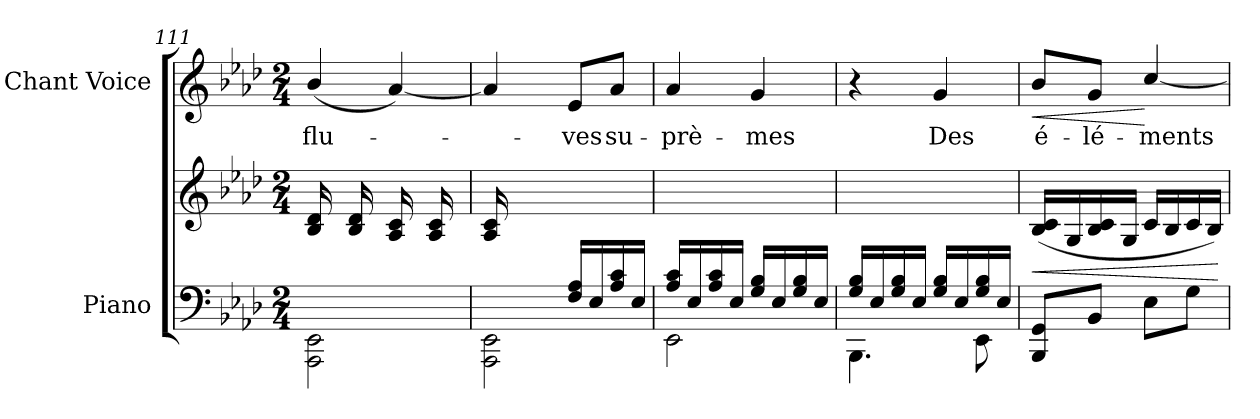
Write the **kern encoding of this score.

**kern	**kern	**dynam	**kern	**text	**dynam
*part2	*part2	*part2	*part1	*part1	*part1
*staff3	*staff2	*staff2/3	*staff1	*staff1	*staff1
*I"Piano	*	*	*I"Chant Voice	*	*
*I'Pno	*	*	*	*	*
*clefF4	*clefG2	*	*clefG2	*	*
*k[b-e-a-d-]	*k[b-e-a-d-]	*	*k[b-e-a-d-]	*	*
*M2/4	*M2/4	*	*M2/4	*	*
=111	=111	=111	=111	=111	=111
*^	*	*	*	*	*
16ryy	2AAA-\ 2EE-\	(16B-/ 16d-/LL	.	(4b-/	-flu-	.
16E-/	.	16ryy	.	.	.	.
16ryy	.	16B-/ 16d-/	.	.	.	.
16E-/JJ	.	16ryy	.	.	.	.
16ryy	.	16A-/ 16c/LL	.	[4a-/)	.	.
16E-/	.	16ryy	.	.	.	.
16ryy	.	16A-/ 16c/	.	.	.	.
16E-/JJ)	.	16ryy	.	.	.	.
=112	=112	=112	=112	=112	=112	=112
16ryy	2AAA-\ 2EE-\	(16A-/ 16c/LL	.	4a-/]	.	.
16E-/	.	4..ryy	.	.	.	.
16G/ 16B-/	.	.	.	.	.	.
16E-/JJ	.	.	.	.	.	.
16F/ 16A-/LL	.	.	.	8e-/L	-ves	.
16E-/	.	.	.	.	.	.
16A-/ 16c/	.	.	.	8a-/J	su-	.
16E-/JJ)	.	.	.	.	.	.
=113	=113	=113	=113	=113	=113	=113
16A-/ 16c/LL	2EE-\	2ryy	.	4a-/	-prè-	.
16E-/	.	.	.	.	.	.
16A-/ 16c/	.	.	.	.	.	.
16E-/JJ	.	.	.	.	.	.
16G/ 16B-/LL	.	.	.	4g/	-mes	.
16E-/	.	.	.	.	.	.
16G/ 16B-/	.	.	.	.	.	.
16E-/JJ	.	.	.	.	.	.
=114	=114	=114	=114	=114	=114	=114
16G/ 16B-/LL	4.BBB-\	2ryy	.	4r	.	.
16E-/	.	.	.	.	.	.
16G/ 16B-/	.	.	.	.	.	.
16E-/JJ	.	.	.	.	.	.
16G/ 16B-/LL	.	.	.	4g/	Des	.
16E-/	.	.	.	.	.	.
16G/ 16B-/	8EE-\	.	.	.	.	.
16E-/JJ	.	.	.	.	.	.
*v	*v	*	*	*	*	*
=115	=115	=115	=115	=115	=115
!	!	!LO:HP:b	!	!	!LO:HP:b
8BBB-/ 8GG/L	(>16B-/ 16c/LL	<	8b-/L	é-	<
.	16G/	.	.	.	.
8BB-/J	16B-/ 16c/	.	8g/J	-lé-	.
.	16G/JJ	.	.	.	.
8E-\L	16c/LL	.	[4cc/	-ments	[
.	16B-/	.	.	.	.
8G\J	16c/	.	.	.	.
.	16B-/JJ)	.	.	.	.
.	.	[	.	.	.
=	=	=	=	=	=
*-	*-	*-	*-	*-	*-
